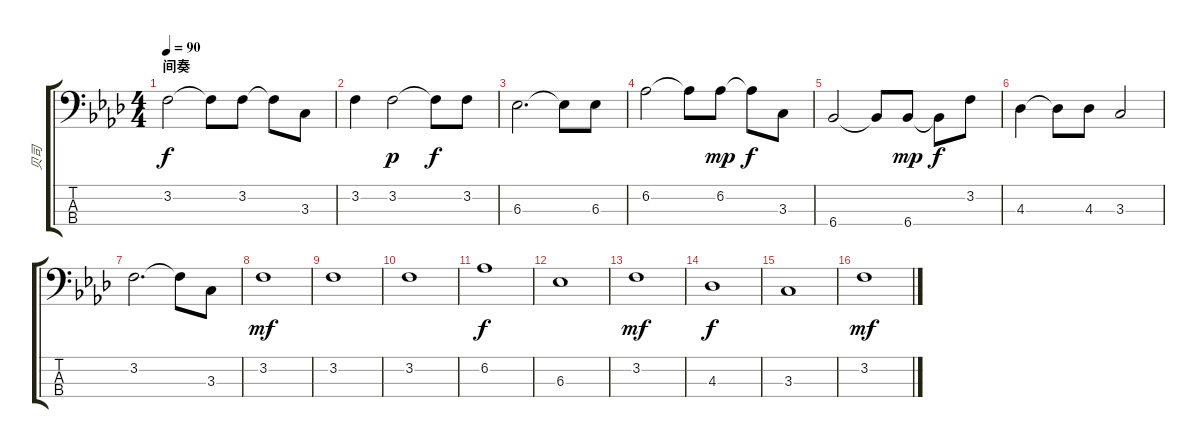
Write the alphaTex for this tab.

\track ("贝司" "贝司") {instrument electricbassfinger}
\staff {score tabs}
\tuning (G2 D2 A1 E1) {hide}
\ts (4 4)
\section ("" "间奏")
\tempo 90
\clef f4
\ks ab
3.2.2{dy f} 3.2{t}.8 3.2.8 3.2{t}.8 3.3.8 |
3.2.4 3.2.2{dy p} 3.2{t}.8{dy f} 3.2.8 |
6.3.2{d} 6.3{t}.8 6.3.8 |
6.2.2 6.2{t}.8 6.2.8{dy mp} 6.2{t}.8{dy f} 3.3.8 |
6.4.2 6.4{t}.8 6.4.8{dy mp} 6.4{t}.8{dy f} 3.2.8 |
4.3.4 4.3{t}.8 4.3.8 3.3.2 |
3.2.2{d} 3.2{t}.8 3.3.8 |
3.2.1{dy mf} |
3.2.1 |
3.2.1 |
6.2.1{dy f} |
6.3.1 |
3.2.1{dy mf} |
4.3.1{dy f} |
3.3.1 |
3.2.1{dy mf}
